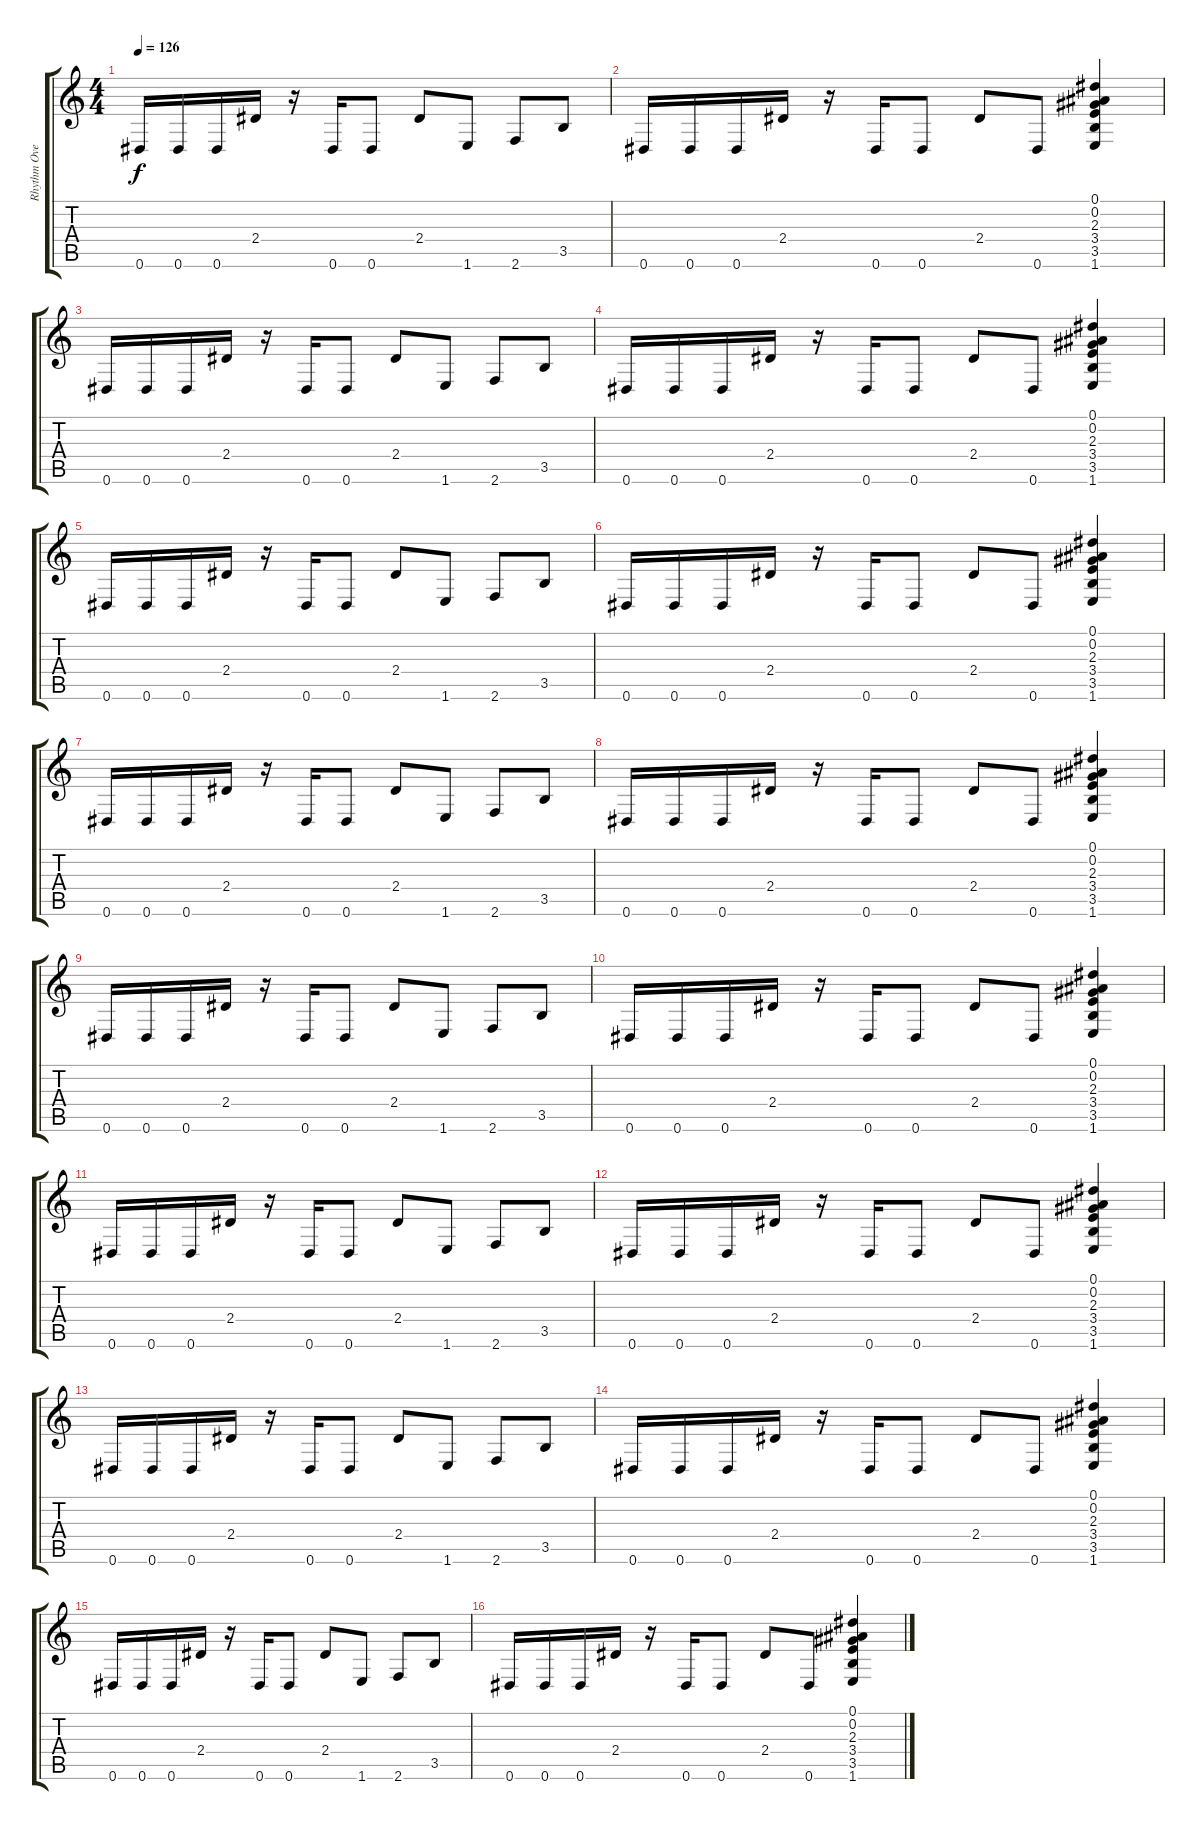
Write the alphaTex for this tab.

\track ("Rhythm Overdub" "Rhythm Ove") {instrument distortionguitar}
\staff {score tabs}
\tuning (Eb4 Bb3 Gb3 Db3 Ab2 Eb2) {hide}
\ts (4 4)
\tempo 126
\clef g2
\ks c
0.6.16{dy f} 0.6.16 0.6.16 2.4.16 r.16 0.6.16 0.6.8 2.4.8 1.6.8 2.6.8 3.5.8 |
0.6.16 0.6.16 0.6.16 2.4.16 r.16 0.6.16 0.6.8 2.4.8 0.6.8 (0.1 0.2 2.3 3.4 3.5 1.6).4 |
0.6.16 0.6.16 0.6.16 2.4.16 r.16 0.6.16 0.6.8 2.4.8 1.6.8 2.6.8 3.5.8 |
0.6.16 0.6.16 0.6.16 2.4.16 r.16 0.6.16 0.6.8 2.4.8 0.6.8 (0.1 0.2 2.3 3.4 3.5 1.6).4 |
0.6.16 0.6.16 0.6.16 2.4.16 r.16 0.6.16 0.6.8 2.4.8 1.6.8 2.6.8 3.5.8 |
0.6.16 0.6.16 0.6.16 2.4.16 r.16 0.6.16 0.6.8 2.4.8 0.6.8 (0.1 0.2 2.3 3.4 3.5 1.6).4 |
0.6.16 0.6.16 0.6.16 2.4.16 r.16 0.6.16 0.6.8 2.4.8 1.6.8 2.6.8 3.5.8 |
0.6.16 0.6.16 0.6.16 2.4.16 r.16 0.6.16 0.6.8 2.4.8 0.6.8 (0.1 0.2 2.3 3.4 3.5 1.6).4 |
0.6.16 0.6.16 0.6.16 2.4.16 r.16 0.6.16 0.6.8 2.4.8 1.6.8 2.6.8 3.5.8 |
0.6.16 0.6.16 0.6.16 2.4.16 r.16 0.6.16 0.6.8 2.4.8 0.6.8 (0.1 0.2 2.3 3.4 3.5 1.6).4 |
0.6.16 0.6.16 0.6.16 2.4.16 r.16 0.6.16 0.6.8 2.4.8 1.6.8 2.6.8 3.5.8 |
0.6.16 0.6.16 0.6.16 2.4.16 r.16 0.6.16 0.6.8 2.4.8 0.6.8 (0.1 0.2 2.3 3.4 3.5 1.6).4 |
0.6.16 0.6.16 0.6.16 2.4.16 r.16 0.6.16 0.6.8 2.4.8 1.6.8 2.6.8 3.5.8 |
0.6.16 0.6.16 0.6.16 2.4.16 r.16 0.6.16 0.6.8 2.4.8 0.6.8 (0.1 0.2 2.3 3.4 3.5 1.6).4 |
0.6.16 0.6.16 0.6.16 2.4.16 r.16 0.6.16 0.6.8 2.4.8 1.6.8 2.6.8 3.5.8 |
0.6.16 0.6.16 0.6.16 2.4.16 r.16 0.6.16 0.6.8 2.4.8 0.6.8 (0.1 0.2 2.3 3.4 3.5 1.6).4
